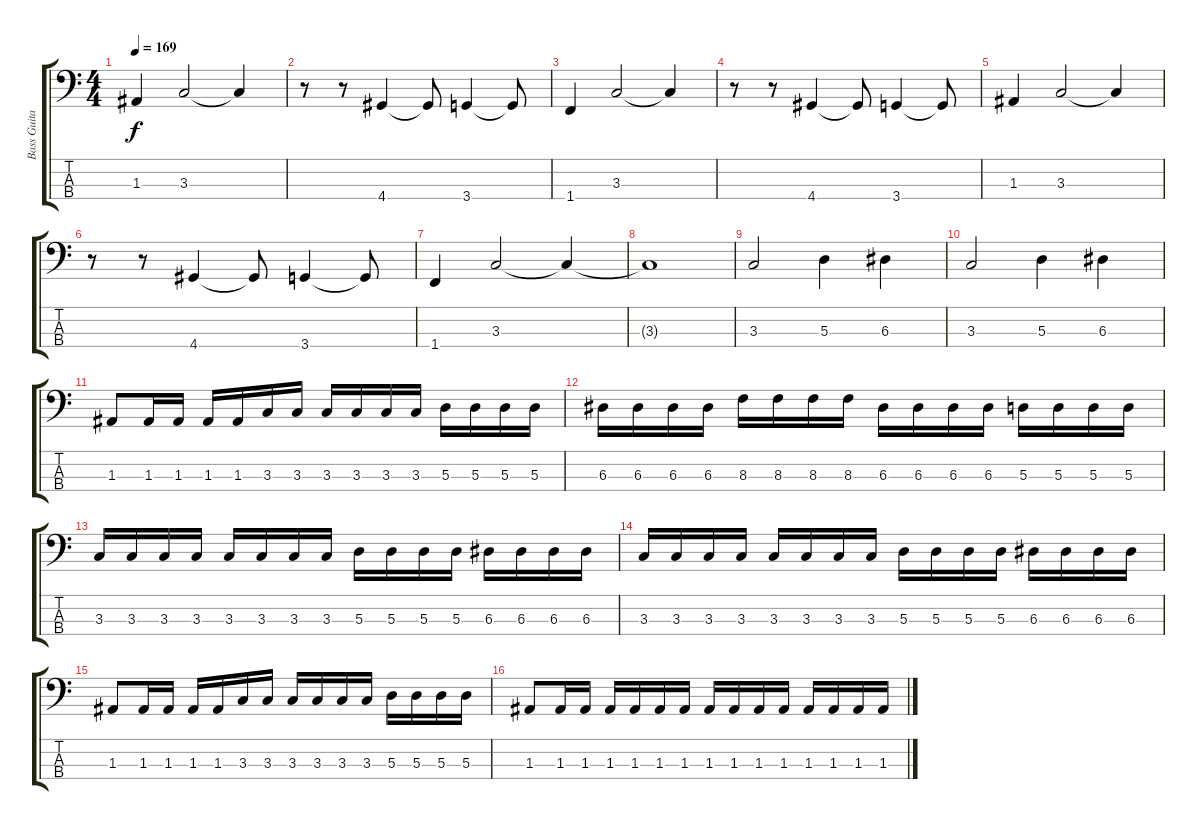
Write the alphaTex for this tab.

\track ("Bass Guitar" "Bass Guita") {instrument electricbassfinger}
\staff {score tabs}
\tuning (G2 D2 A1 E1) {hide}
\ts (4 4)
\tempo 169
\clef f4
\ks c
1.3.4{dy f} 3.3.2 3.3{t}.4 |
r.8 r.8 4.4.4 4.4{t}.8 3.4.4 3.4{t}.8 |
1.4.4 3.3.2 3.3{t}.4 |
r.8 r.8 4.4.4 4.4{t}.8 3.4.4 3.4{t}.8 |
1.3.4 3.3.2 3.3{t}.4 |
r.8 r.8 4.4.4 4.4{t}.8 3.4.4 3.4{t}.8 |
1.4.4 3.3.2 3.3{t}.4 |
3.3{t}.1 |
3.3.2 5.3.4 6.3.4 |
3.3.2 5.3.4 6.3.4 |
1.3.8 1.3.16 1.3.16 1.3.16 1.3.16 3.3.16 3.3.16 3.3.16 3.3.16 3.3.16 3.3.16 5.3.16 5.3.16 5.3.16 5.3.16 |
6.3.16 6.3.16 6.3.16 6.3.16 8.3.16 8.3.16 8.3.16 8.3.16 6.3.16 6.3.16 6.3.16 6.3.16 5.3.16 5.3.16 5.3.16 5.3.16 |
3.3.16 3.3.16 3.3.16 3.3.16 3.3.16 3.3.16 3.3.16 3.3.16 5.3.16 5.3.16 5.3.16 5.3.16 6.3.16 6.3.16 6.3.16 6.3.16 |
3.3.16 3.3.16 3.3.16 3.3.16 3.3.16 3.3.16 3.3.16 3.3.16 5.3.16 5.3.16 5.3.16 5.3.16 6.3.16 6.3.16 6.3.16 6.3.16 |
1.3.8 1.3.16 1.3.16 1.3.16 1.3.16 3.3.16 3.3.16 3.3.16 3.3.16 3.3.16 3.3.16 5.3.16 5.3.16 5.3.16 5.3.16 |
1.3.8 1.3.16 1.3.16 1.3.16 1.3.16 1.3.16 1.3.16 1.3.16 1.3.16 1.3.16 1.3.16 1.3.16 1.3.16 1.3.16 1.3.16
